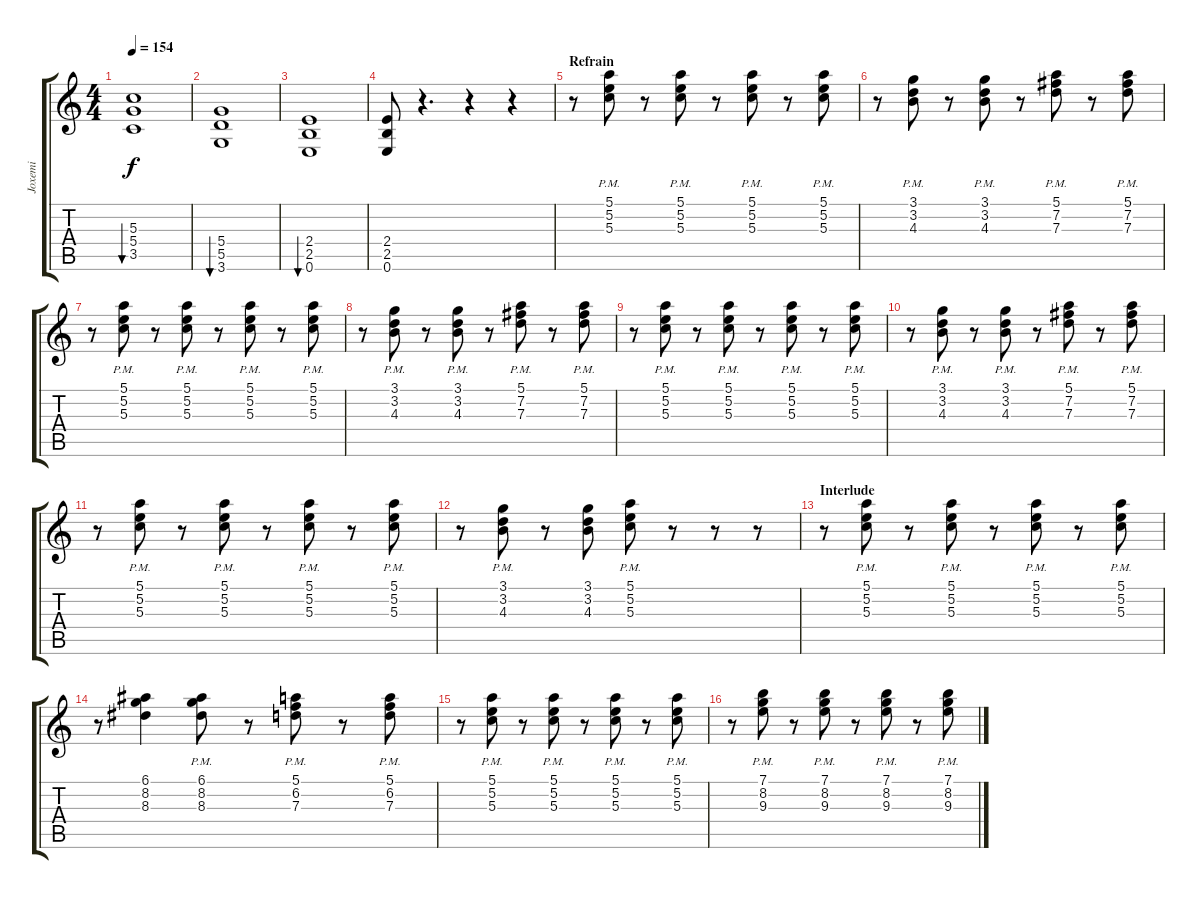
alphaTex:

\track ("Joxemi" "Joxemi") {instrument overdrivenguitar}
\staff {score tabs}
\tuning (E4 B3 G3 D3 A2 E2) {hide}
\ts (4 4)
\tempo 154
\clef g2
\ks c
(5.3 5.4 3.5).1{bu 60 dy f} |
(5.4 5.5 3.6).1{bu 60} |
(2.4 2.5 0.6).1{bu 60} |
(2.4 2.5 0.6).8 r.4{d} r.4 r.4 |
\section ("" "Refrain")
r.8 (5.1{pm} 5.2{pm} 5.3{pm}).8 r.8 (5.1{pm} 5.2{pm} 5.3{pm}).8 r.8 (5.1{pm} 5.2{pm} 5.3{pm}).8 r.8 (5.1{pm} 5.2{pm} 5.3{pm}).8 |
r.8 (3.1{pm} 3.2{pm} 4.3{pm}).8 r.8 (3.1{pm} 3.2{pm} 4.3{pm}).8 r.8 (5.1{pm} 7.2{pm} 7.3{pm}).8 r.8 (5.1{pm} 7.2{pm} 7.3{pm}).8 |
r.8 (5.1{pm} 5.2{pm} 5.3{pm}).8 r.8 (5.1{pm} 5.2{pm} 5.3{pm}).8 r.8 (5.1{pm} 5.2{pm} 5.3{pm}).8 r.8 (5.1{pm} 5.2{pm} 5.3{pm}).8 |
r.8 (3.1{pm} 3.2{pm} 4.3{pm}).8 r.8 (3.1{pm} 3.2{pm} 4.3{pm}).8 r.8 (5.1{pm} 7.2{pm} 7.3{pm}).8 r.8 (5.1{pm} 7.2{pm} 7.3{pm}).8 |
r.8 (5.1{pm} 5.2{pm} 5.3{pm}).8 r.8 (5.1{pm} 5.2{pm} 5.3{pm}).8 r.8 (5.1{pm} 5.2{pm} 5.3{pm}).8 r.8 (5.1{pm} 5.2{pm} 5.3{pm}).8 |
r.8 (3.1{pm} 3.2{pm} 4.3{pm}).8 r.8 (3.1{pm} 3.2{pm} 4.3{pm}).8 r.8 (5.1{pm} 7.2{pm} 7.3{pm}).8 r.8 (5.1{pm} 7.2{pm} 7.3{pm}).8 |
r.8 (5.1{pm} 5.2{pm} 5.3{pm}).8 r.8 (5.1{pm} 5.2{pm} 5.3{pm}).8 r.8 (5.1{pm} 5.2{pm} 5.3{pm}).8 r.8 (5.1{pm} 5.2{pm} 5.3{pm}).8 |
r.8 (3.1{pm} 3.2{pm} 4.3{pm}).8 r.8 (3.1 3.2 4.3).8 (5.1{pm} 5.2 5.3).8 r.8 r.8 r.8 |
\section ("" "Interlude")
r.8 (5.1{pm} 5.2{pm} 5.3{pm}).8 r.8 (5.1{pm} 5.2{pm} 5.3{pm}).8 r.8 (5.1{pm} 5.2{pm} 5.3{pm}).8 r.8 (5.1{pm} 5.2{pm} 5.3{pm}).8 |
r.8 (6.1 8.2 8.3).4 (6.1{pm} 8.2{pm} 8.3{pm}).8 r.8 (5.1{pm} 6.2{pm} 7.3{pm}).8 r.8 (5.1{pm} 6.2{pm} 7.3{pm}).8 |
r.8 (5.1{pm} 5.2{pm} 5.3{pm}).8 r.8 (5.1{pm} 5.2{pm} 5.3{pm}).8 r.8 (5.1{pm} 5.2{pm} 5.3{pm}).8 r.8 (5.1{pm} 5.2{pm} 5.3{pm}).8 |
r.8 (7.1{pm} 8.2{pm} 9.3{pm}).8 r.8 (7.1{pm} 8.2{pm} 9.3{pm}).8 r.8 (7.1{pm} 8.2{pm} 9.3{pm}).8 r.8 (7.1{pm} 8.2{pm} 9.3{pm}).8
